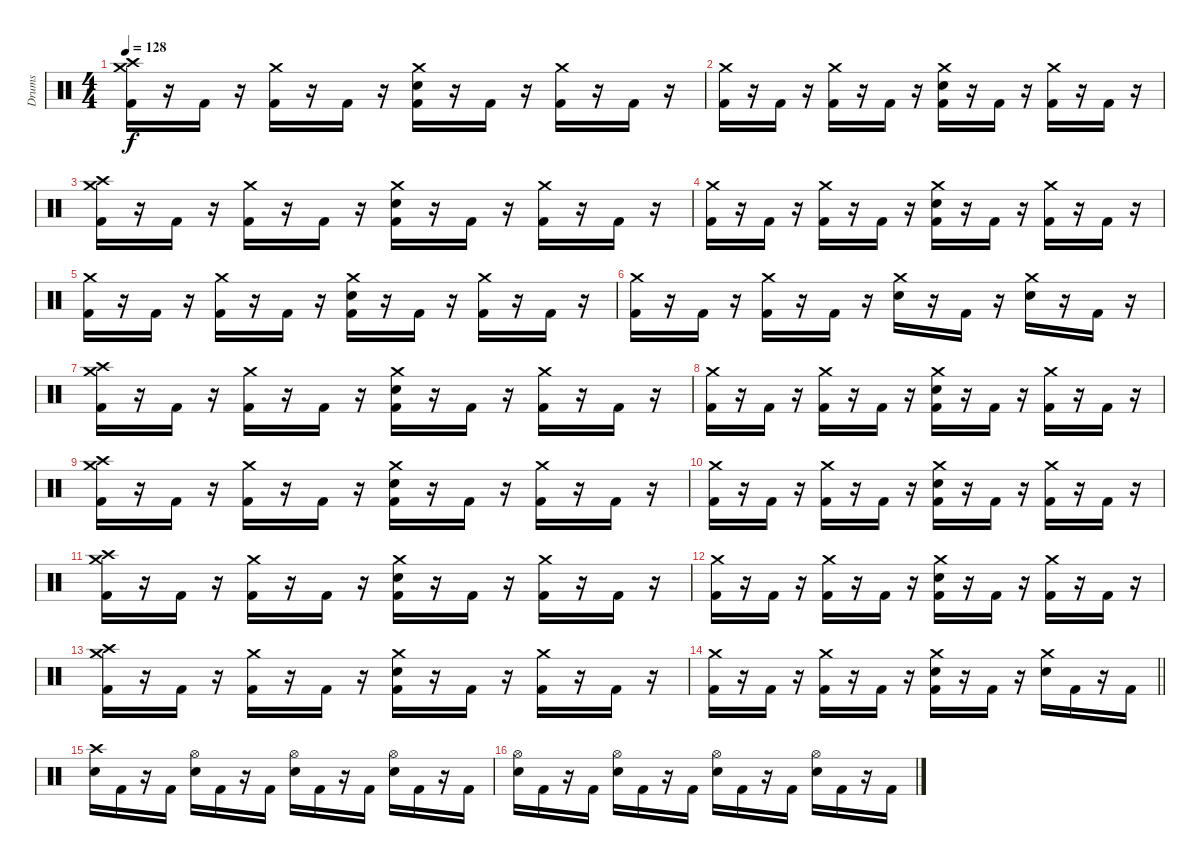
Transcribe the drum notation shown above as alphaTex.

\track ("Drums" "Drums") {instrument percussion}
\staff {score}
\articulation defaults
\ts (4 4)
\tempo 128
\clef neutral
\ks c
("Crash medium (hit)" "Crash high (hit)" "Kick (hit) 2").16{dy f} r.16 "Kick (hit) 2".16 r.16 ("Crash medium (hit)" "Kick (hit) 2").16 r.16 "Kick (hit) 2".16 r.16 ("Crash medium (hit)" "Electric Snare (hit)" "Kick (hit) 2").16 r.16 "Kick (hit) 2".16 r.16 ("Crash medium (hit)" "Kick (hit) 2").16 r.16 "Kick (hit) 2".16 r.16 |
("Crash medium (hit)" "Kick (hit) 2").16 r.16 "Kick (hit) 2".16 r.16 ("Crash medium (hit)" "Kick (hit) 2").16 r.16 "Kick (hit) 2".16 r.16 ("Crash medium (hit)" "Electric Snare (hit)" "Kick (hit) 2").16 r.16 "Kick (hit) 2".16 r.16 ("Crash medium (hit)" "Kick (hit) 2").16 r.16 "Kick (hit) 2".16 r.16 |
("Crash medium (hit)" "Crash high (hit)" "Kick (hit) 2").16 r.16 "Kick (hit) 2".16 r.16 ("Crash medium (hit)" "Kick (hit) 2").16 r.16 "Kick (hit) 2".16 r.16 ("Crash medium (hit)" "Electric Snare (hit)" "Kick (hit) 2").16 r.16 "Kick (hit) 2".16 r.16 ("Crash medium (hit)" "Kick (hit) 2").16 r.16 "Kick (hit) 2".16 r.16 |
("Crash medium (hit)" "Kick (hit) 2").16 r.16 "Kick (hit) 2".16 r.16 ("Crash medium (hit)" "Kick (hit) 2").16 r.16 "Kick (hit) 2".16 r.16 ("Crash medium (hit)" "Electric Snare (hit)" "Kick (hit) 2").16 r.16 "Kick (hit) 2".16 r.16 ("Crash medium (hit)" "Kick (hit) 2").16 r.16 "Kick (hit) 2".16 r.16 |
("Crash medium (hit)" "Kick (hit) 2").16 r.16 "Kick (hit) 2".16 r.16 ("Crash medium (hit)" "Kick (hit) 2").16 r.16 "Kick (hit) 2".16 r.16 ("Crash medium (hit)" "Electric Snare (hit)" "Kick (hit) 2").16 r.16 "Kick (hit) 2".16 r.16 ("Crash medium (hit)" "Kick (hit) 2").16 r.16 "Kick (hit) 2".16 r.16 |
("Crash medium (hit)" "Kick (hit) 2").16 r.16 "Kick (hit) 2".16 r.16 ("Crash medium (hit)" "Kick (hit) 2").16 r.16 "Kick (hit) 2".16 r.16 ("Crash medium (hit)" "Electric Snare (hit)").16 r.16 "Kick (hit) 2".16 r.16 ("Crash medium (hit)" "Electric Snare (hit)").16 r.16 "Kick (hit) 2".16 r.16 |
("Crash medium (hit)" "Crash high (hit)" "Kick (hit) 2").16 r.16 "Kick (hit) 2".16 r.16 ("Crash medium (hit)" "Kick (hit) 2").16 r.16 "Kick (hit) 2".16 r.16 ("Crash medium (hit)" "Electric Snare (hit)" "Kick (hit) 2").16 r.16 "Kick (hit) 2".16 r.16 ("Crash medium (hit)" "Kick (hit) 2").16 r.16 "Kick (hit) 2".16 r.16 |
("Crash medium (hit)" "Kick (hit) 2").16 r.16 "Kick (hit) 2".16 r.16 ("Crash medium (hit)" "Kick (hit) 2").16 r.16 "Kick (hit) 2".16 r.16 ("Crash medium (hit)" "Electric Snare (hit)" "Kick (hit) 2").16 r.16 "Kick (hit) 2".16 r.16 ("Crash medium (hit)" "Kick (hit) 2").16 r.16 "Kick (hit) 2".16 r.16 |
("Crash medium (hit)" "Crash high (hit)" "Kick (hit) 2").16 r.16 "Kick (hit) 2".16 r.16 ("Crash medium (hit)" "Kick (hit) 2").16 r.16 "Kick (hit) 2".16 r.16 ("Crash medium (hit)" "Electric Snare (hit)" "Kick (hit) 2").16 r.16 "Kick (hit) 2".16 r.16 ("Crash medium (hit)" "Kick (hit) 2").16 r.16 "Kick (hit) 2".16 r.16 |
("Crash medium (hit)" "Kick (hit) 2").16 r.16 "Kick (hit) 2".16 r.16 ("Crash medium (hit)" "Kick (hit) 2").16 r.16 "Kick (hit) 2".16 r.16 ("Crash medium (hit)" "Electric Snare (hit)" "Kick (hit) 2").16 r.16 "Kick (hit) 2".16 r.16 ("Crash medium (hit)" "Kick (hit) 2").16 r.16 "Kick (hit) 2".16 r.16 |
("Crash medium (hit)" "Crash high (hit)" "Kick (hit) 2").16 r.16 "Kick (hit) 2".16 r.16 ("Crash medium (hit)" "Kick (hit) 2").16 r.16 "Kick (hit) 2".16 r.16 ("Crash medium (hit)" "Electric Snare (hit)" "Kick (hit) 2").16 r.16 "Kick (hit) 2".16 r.16 ("Crash medium (hit)" "Kick (hit) 2").16 r.16 "Kick (hit) 2".16 r.16 |
("Crash medium (hit)" "Kick (hit) 2").16 r.16 "Kick (hit) 2".16 r.16 ("Crash medium (hit)" "Kick (hit) 2").16 r.16 "Kick (hit) 2".16 r.16 ("Crash medium (hit)" "Electric Snare (hit)" "Kick (hit) 2").16 r.16 "Kick (hit) 2".16 r.16 ("Crash medium (hit)" "Kick (hit) 2").16 r.16 "Kick (hit) 2".16 r.16 |
("Crash medium (hit)" "Crash high (hit)" "Kick (hit) 2").16 r.16 "Kick (hit) 2".16 r.16 ("Crash medium (hit)" "Kick (hit) 2").16 r.16 "Kick (hit) 2".16 r.16 ("Crash medium (hit)" "Electric Snare (hit)" "Kick (hit) 2").16 r.16 "Kick (hit) 2".16 r.16 ("Crash medium (hit)" "Kick (hit) 2").16 r.16 "Kick (hit) 2".16 r.16 |
\barLineRight lightlight
("Crash medium (hit)" "Kick (hit) 2").16 r.16 "Kick (hit) 2".16 r.16 ("Crash medium (hit)" "Kick (hit) 2").16 r.16 "Kick (hit) 2".16 r.16 ("Crash medium (hit)" "Electric Snare (hit)" "Kick (hit) 2").16 r.16 "Kick (hit) 2".16 r.16 ("Crash medium (hit)" "Electric Snare (hit)").16 "Kick (hit) 2".16 r.16 "Kick (hit) 2".16 |
("Crash high (hit)" "Electric Snare (hit)").16 "Kick (hit) 2".16 r.16 "Kick (hit) 2".16 ("Hi-Hat (open)" "Electric Snare (hit)").16 "Kick (hit) 2".16 r.16 "Kick (hit) 2".16 ("Hi-Hat (open)" "Electric Snare (hit)").16 "Kick (hit) 2".16 r.16 "Kick (hit) 2".16 ("Hi-Hat (open)" "Electric Snare (hit)").16 "Kick (hit) 2".16 r.16 "Kick (hit) 2".16 |
("Hi-Hat (open)" "Electric Snare (hit)").16 "Kick (hit) 2".16 r.16 "Kick (hit) 2".16 ("Hi-Hat (open)" "Electric Snare (hit)").16 "Kick (hit) 2".16 r.16 "Kick (hit) 2".16 ("Hi-Hat (open)" "Electric Snare (hit)").16 "Kick (hit) 2".16 r.16 "Kick (hit) 2".16 ("Hi-Hat (open)" "Electric Snare (hit)").16 "Kick (hit) 2".16 r.16 "Kick (hit) 2".16
